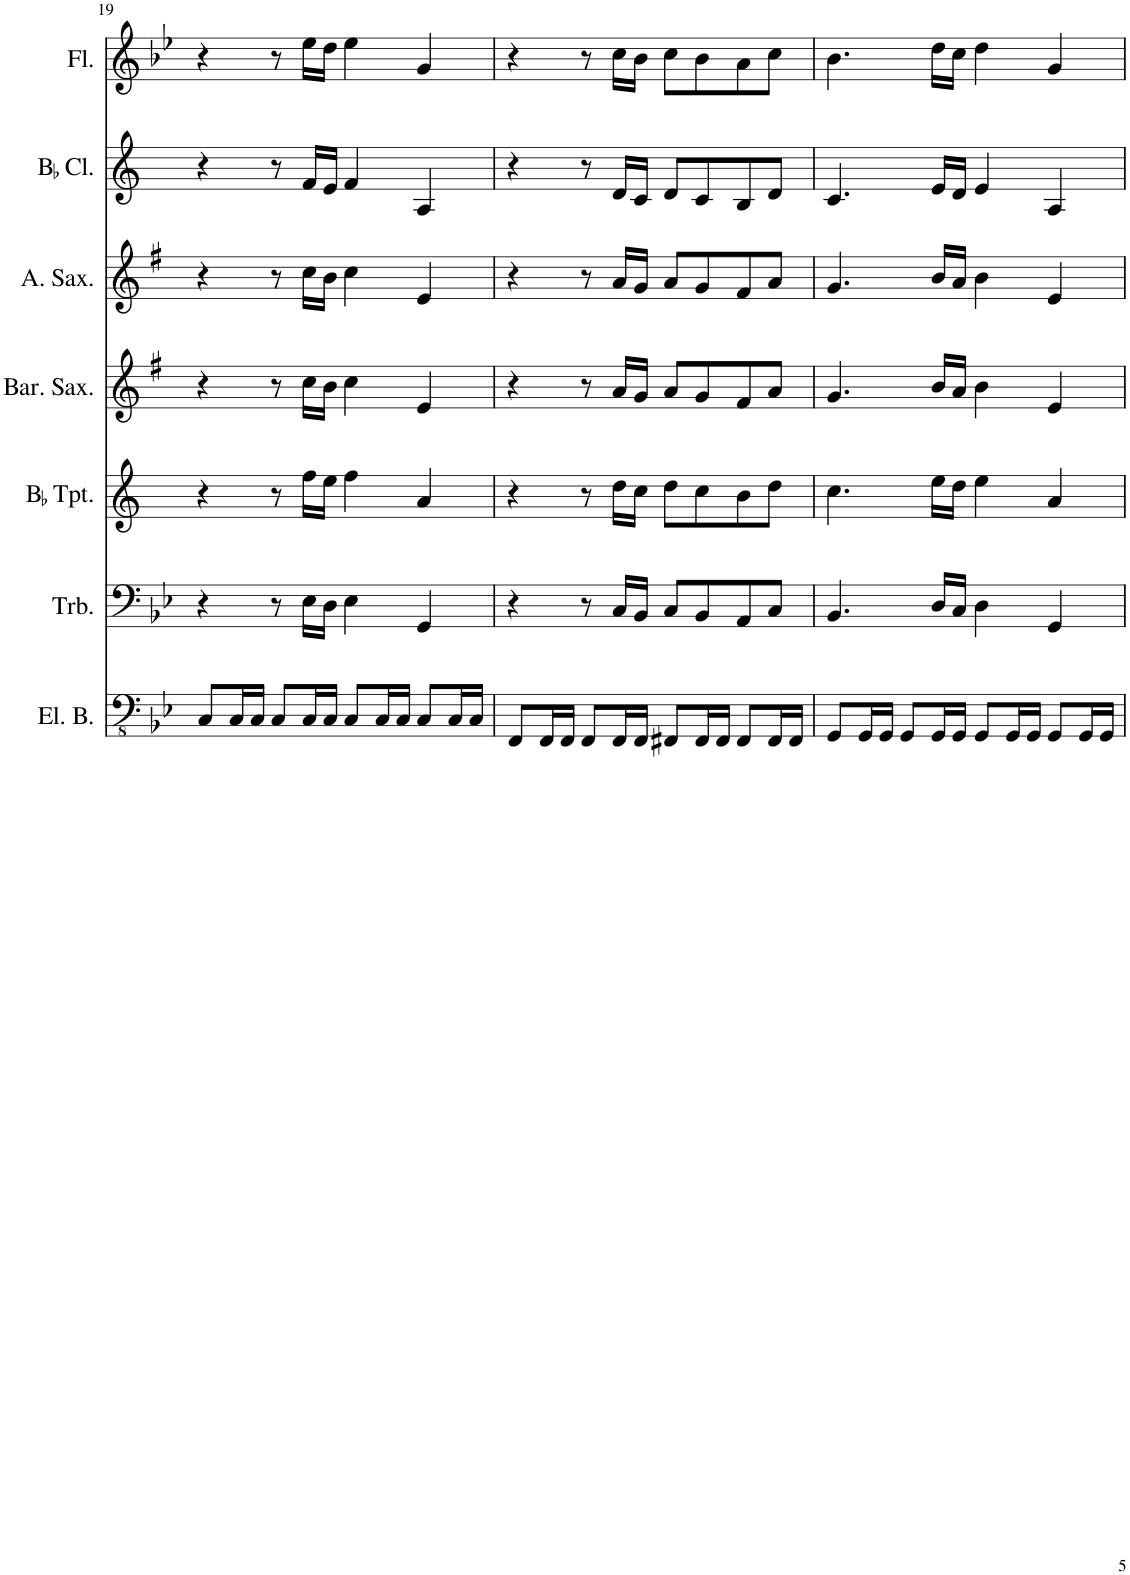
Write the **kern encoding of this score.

**kern	**kern	**kern	**kern	**kern	**kern	**kern
*part7	*part6	*part5	*part4	*part3	*part2	*part1
*staff7	*staff6	*staff5	*staff4	*staff3	*staff2	*staff1
*I"Electric Bass	*I"Trombone	*I"BaccidentalFlat Trumpet	*I"Baritone Saxophone	*I"Alto Saxophone	*I"BaccidentalFlat Clarinet	*I"Flute
*I'El. B.	*I'Trb.	*I'BaccidentalFlat Tpt.	*I'Bar. Sax.	*I'A. Sax.	*I'BaccidentalFlat Cl.	*I'Fl.
!!LO:PB:g=z
*clefFv4	*clefF4	*clefG2	*clefG2	*clefG2	*clefG2	*clefG2
*	*	*Trd1c2	*Trd12c21	*Trd5c9	*Trd1c2	*
*k[b-e-]	*k[b-e-]	*k[]	*k[f#]	*k[f#]	*k[]	*k[b-e-]
*M4/4	*M4/4	*M4/4	*M4/4	*M4/4	*M4/4	*M4/4
=19	=19	=19	=19	=19	=19	=19
8CC/L	4r	4r	4r	4r	4r	4r
16CC/L	.	.	.	.	.	.
16CC/JJ	.	.	.	.	.	.
8CC/L	8r	8r	8r	8r	8r	8r
16CC/L	16E-\LL	16ff\LL	16cc\LL	16cc\LL	16f/LL	16ee-\LL
16CC/JJ	16D\JJ	16ee\JJ	16b\JJ	16b\JJ	16e/JJ	16dd\JJ
8CC/L	4E-\	4ff\	4cc\	4cc\	4f/	4ee-\
16CC/L	.	.	.	.	.	.
16CC/JJ	.	.	.	.	.	.
8CC/L	4GG/	4a/	4e/	4e/	4A/	4g/
16CC/L	.	.	.	.	.	.
16CC/JJ	.	.	.	.	.	.
=20	=20	=20	=20	=20	=20	=20
8FFF/L	4r	4r	4r	4r	4r	4r
16FFF/L	.	.	.	.	.	.
16FFF/JJ	.	.	.	.	.	.
8FFF/L	8r	8r	8r	8r	8r	8r
16FFF/L	16C/LL	16dd\LL	16a/LL	16a/LL	16d/LL	16cc\LL
16FFF/JJ	16BB-/JJ	16cc\JJ	16g/JJ	16g/JJ	16c/JJ	16b-\JJ
8FFF#X/L	8C/L	8dd\L	8a/L	8a/L	8d/L	8cc\L
16FFF#/L	8BB-/	8cc\	8g/	8g/	8c/	8b-\
16FFF#/JJ	.	.	.	.	.	.
8FFF#/L	8AA/	8b\	8f#/	8f#/	8B/	8a\
16FFF#/L	8C/J	8dd\J	8a/J	8a/J	8d/J	8cc\J
16FFF#/JJ	.	.	.	.	.	.
=21	=21	=21	=21	=21	=21	=21
8GGG/L	4.BB-/	4.cc\	4.g/	4.g/	4.c/	4.b-\
16GGG/L	.	.	.	.	.	.
16GGG/JJ	.	.	.	.	.	.
8GGG/L	.	.	.	.	.	.
16GGG/L	16D/LL	16ee\LL	16b/LL	16b/LL	16e/LL	16dd\LL
16GGG/JJ	16C/JJ	16dd\JJ	16a/JJ	16a/JJ	16d/JJ	16cc\JJ
8GGG/L	4D\	4ee\	4b\	4b\	4e/	4dd\
16GGG/L	.	.	.	.	.	.
16GGG/JJ	.	.	.	.	.	.
8GGG/L	4GG/	4a/	4e/	4e/	4A/	4g/
16GGG/L	.	.	.	.	.	.
16GGG/JJ	.	.	.	.	.	.
=	=	=	=	=	=	=
*-	*-	*-	*-	*-	*-	*-
